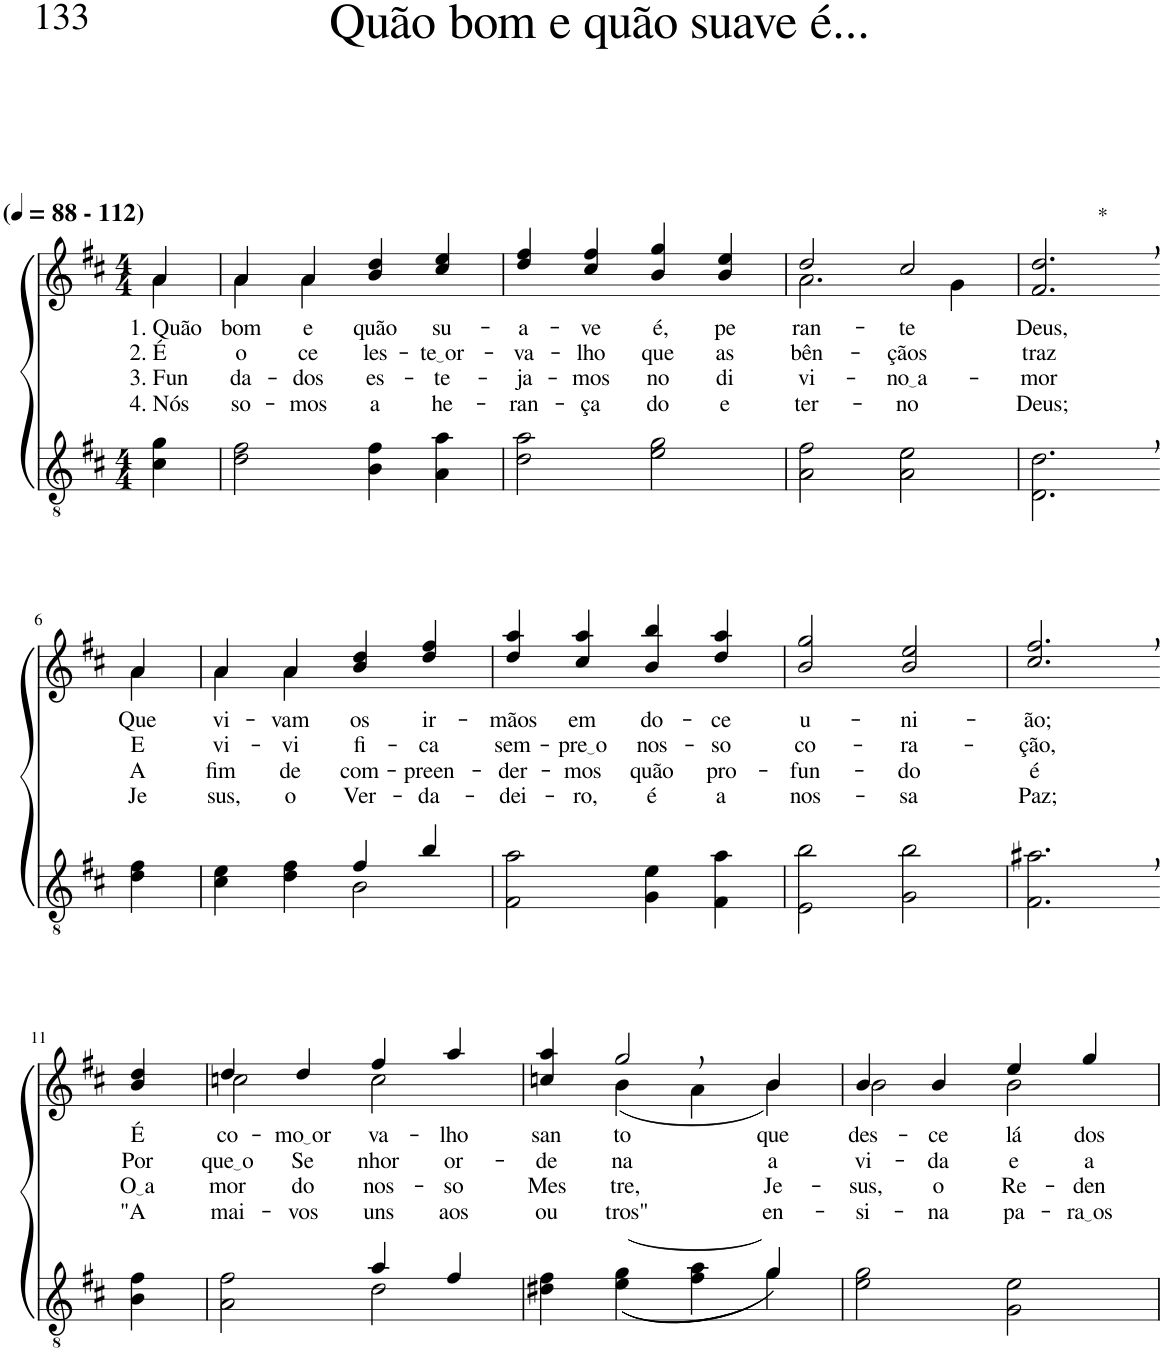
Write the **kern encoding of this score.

**kern	**kern	**text	**text	**text	**text
*part2	*part1	*part1	*part1	*part1	*part1
*staff2	*staff1	*staff1	*staff1	*staff1	*staff1
*I"Parte III e IV	*I"Parte I e II	*	*	*	*
*clefGv2	*clefG2	*	*	*	*
*Trd5c9	*Trd5c9	*	*	*	*
*k[f#c#]	*k[f#c#]	*	*	*	*
*M4/4	*M4/4	*	*	*	*
*MM88	*MM88	*	*	*	*
=1	=1	=1	=1	=1	=1
!	!LO:TX:a:B:t=(	!	!	!	!
!	!LO:TX:a:B:t=- 112)	!	!	!	!
!	!	!LO:LY:b	!LO:LY:b	!LO:LY:b	!LO:LY:b
*	*^	*	*	*	*
4c#\ 4g\	4a\	4a/	1. Quão	2. É	3. Fun-	4. Nós
=2	=2	=2	=2	=2	=2	=2
!	!	!	!LO:LY:b	!LO:LY:b	!LO:LY:b	!LO:LY:b
2d\ 2f#\	4a/	4a\	bom	o	-da-	so-
!	!	!	!LO:LY:b	!LO:LY:b	!LO:LY:b	!LO:LY:b
.	4a/	4a\	e	ce-	-dos	-mos
!	!	!	!LO:LY:b	!LO:LY:b	!LO:LY:b	!LO:LY:b
4B\ 4f#\	4b/ 4dd/	2ryy	quão	-les-	es-	a
!	!	!	!LO:LY:b	!LO:LY:b	!LO:LY:b	!LO:LY:b
4A\ 4a\	4cc#/ 4ee/	.	su-	te or	-te-	he-
*	*v	*v	*	*	*	*
=3	=3	=3	=3	=3	=3
!	!	!LO:LY:b	!LO:LY:b	!LO:LY:b	!LO:LY:b
2d\ 2a\	4dd/ 4ff#/	-a-	-va-	-ja-	-ran-
!	!	!LO:LY:b	!LO:LY:b	!LO:LY:b	!LO:LY:b
.	4cc#/ 4ff#/	-ve	-lho	-mos	-ça
!	!	!LO:LY:b	!LO:LY:b	!LO:LY:b	!LO:LY:b
2e\ 2g\	4b/ 4gg/	é,	que	no	do
!	!	!LO:LY:b	!LO:LY:b	!LO:LY:b	!LO:LY:b
.	4b/ 4ee/	pe-	as	di-	e-
=4	=4	=4	=4	=4	=4
*	*^	*	*	*	*
!	!	!	!LO:LY:b	!LO:LY:b	!LO:LY:b	!LO:LY:b
2A\ 2f#\	2dd/	2.a\	-ran-	bên-	-vi-	-ter-
!	!	!	!LO:LY:b	!LO:LY:b	!LO:LY:b	!LO:LY:b
2A\ 2e\	2cc#/	.	-te	-çãos	no a	-no
.	.	4g\	.	.	.	.
=5	=5	=5	=5	=5	=5	=5
!	!LO:TX:a:t=*	!	!	!	!	!
!	!	!	!LO:LY:b	!LO:LY:b	!LO:LY:b	!LO:LY:b
*	*v	*v	*	*	*	*
2.D\, 2.d\,	2.f#/, 2.dd/,	Deus,	traz	-mor	Deus;
!!LO:LB:g=z
=6-	=6-	=6-	=6-	=6-	=6-
!	!	!LO:LY:b	!LO:LY:b	!LO:LY:b	!LO:LY:b
*	*^	*	*	*	*
4d\ 4f#\	4a\	4a/	Que	E	A	Je-
=7	=7	=7	=7	=7	=7	=7
*^	*	*	*	*	*	*
!	!	!	!	!LO:LY:b	!LO:LY:b	!LO:LY:b	!LO:LY:b
2ryy	4c#\ 4e\	4a/	4a\	vi-	vi-	fim	-sus,
!	!	!	!	!LO:LY:b	!LO:LY:b	!LO:LY:b	!LO:LY:b
.	4d\ 4f#\	4a/	4a\	-vam	-vi-	de	o
!	!	!	!	!LO:LY:b	!LO:LY:b	!LO:LY:b	!LO:LY:b
4f#/	2B\	4b/ 4dd/	2ryy	os	-fi-	com-	Ver-
!	!	!	!	!LO:LY:b	!LO:LY:b	!LO:LY:b	!LO:LY:b
4b/	.	4dd/ 4ff#/	.	ir-	-ca	-preen-	-da-
*v	*v	*	*	*	*	*	*
*	*v	*v	*	*	*	*
=8	=8	=8	=8	=8	=8
!	!	!LO:LY:b	!LO:LY:b	!LO:LY:b	!LO:LY:b
2F#\ 2a\	4dd/ 4aa/	-mãos	sem-	-der-	-dei-
!	!	!LO:LY:b	!LO:LY:b	!LO:LY:b	!LO:LY:b
.	4cc#/ 4aa/	em	pre o	-mos	-ro,
!	!	!LO:LY:b	!LO:LY:b	!LO:LY:b	!LO:LY:b
4G\ 4e\	4b/ 4bb/	do-	nos-	quão	é
!	!	!LO:LY:b	!LO:LY:b	!LO:LY:b	!LO:LY:b
4F#\ 4a\	4dd/ 4aa/	-ce	-so	pro-	a
=9	=9	=9	=9	=9	=9
!	!	!LO:LY:b	!LO:LY:b	!LO:LY:b	!LO:LY:b
2E\ 2b\	2b/ 2gg/	u-	co-	-fun-	nos-
!	!	!LO:LY:b	!LO:LY:b	!LO:LY:b	!LO:LY:b
2G\ 2b\	2b/ 2ee/	-ni-	-ra-	-do	-sa
=10	=10	=10	=10	=10	=10
!	!	!LO:LY:b	!LO:LY:b	!LO:LY:b	!LO:LY:b
2.F#\, 2.a#X\,	2.cc#/, 2.ff#/,	-ão;	-ção,	é	Paz;
!!LO:LB:g=z
=11-	=11-	=11-	=11-	=11-	=11-
!	!	!LO:LY:b	!LO:LY:b	!LO:LY:b	!LO:LY:b
4B\ 4f#\	4b/ 4dd/	É	Por-	O a	"A-
=12	=12	=12	=12	=12	=12
*^	*^	*	*	*	*
!	!	!	!	!LO:LY:b	!LO:LY:b	!LO:LY:b	!LO:LY:b
2ryy	2A\ 2f#\	4dd/	2ccn\	co-	que o	mor	-mai-
!	!	!	!	!LO:LY:b	!LO:LY:b	!LO:LY:b	!LO:LY:b
.	.	4dd/	.	mo or	Se-	do	-vos
!	!	!	!	!LO:LY:b	!LO:LY:b	!LO:LY:b	!LO:LY:b
4a/	2d\	4ff#/	2cc\	va-	-nhor	nos-	uns
!	!	!	!	!LO:LY:b	!LO:LY:b	!LO:LY:b	!LO:LY:b
4f#/	.	4aa/	.	-lho	or-	-so	aos
=13	=13	=13	=13	=13	=13	=13	=13
!	!	!	!	!LO:LY:b	!LO:LY:b	!LO:LY:b	!LO:LY:b
2.ryy	4d#X\ 4f#\	4ccn/ 4aa/	4ryy	san-	-de-	Mes-	ou-
!	!	!	!	!LO:LY:b	!LO:LY:b	!LO:LY:b	!LO:LY:b
.	4e\ [4g\	2gg,/	(4b\	-to	-na	-tre,	-tros"
.	4f#\ 4a\	.	4a\	.	.	.	.
!	!	!	!	!LO:LY:b	!LO:LY:b	!LO:LY:b	!LO:LY:b
((4g/	4g\]	4b/	4b\)	que	a	Je-	en-
=14	=14	=14	=14	=14	=14	=14	=14
!	!	!	!	!LO:LY:b	!LO:LY:b	!LO:LY:b	!LO:LY:b
*v	*v	*	*	*	*	*	*
2e\ 2g\	4b/	2b\	des-	vi-	-sus,	-si-
!	!	!	!LO:LY:b	!LO:LY:b	!LO:LY:b	!LO:LY:b
.	4b/	.	-ce	-da	o	-na
!	!	!	!LO:LY:b	!LO:LY:b	!LO:LY:b	!LO:LY:b
2G\ 2e\	4ee/	2b\	lá	e	Re-	pa-
!	!	!	!LO:LY:b	!LO:LY:b	!LO:LY:b	!LO:LY:b
.	4gg/	.	dos	a	-den-	ra os
*	*v	*v	*	*	*	*
=	=	=	=	=	=
*-	*-	*-	*-	*-	*-
